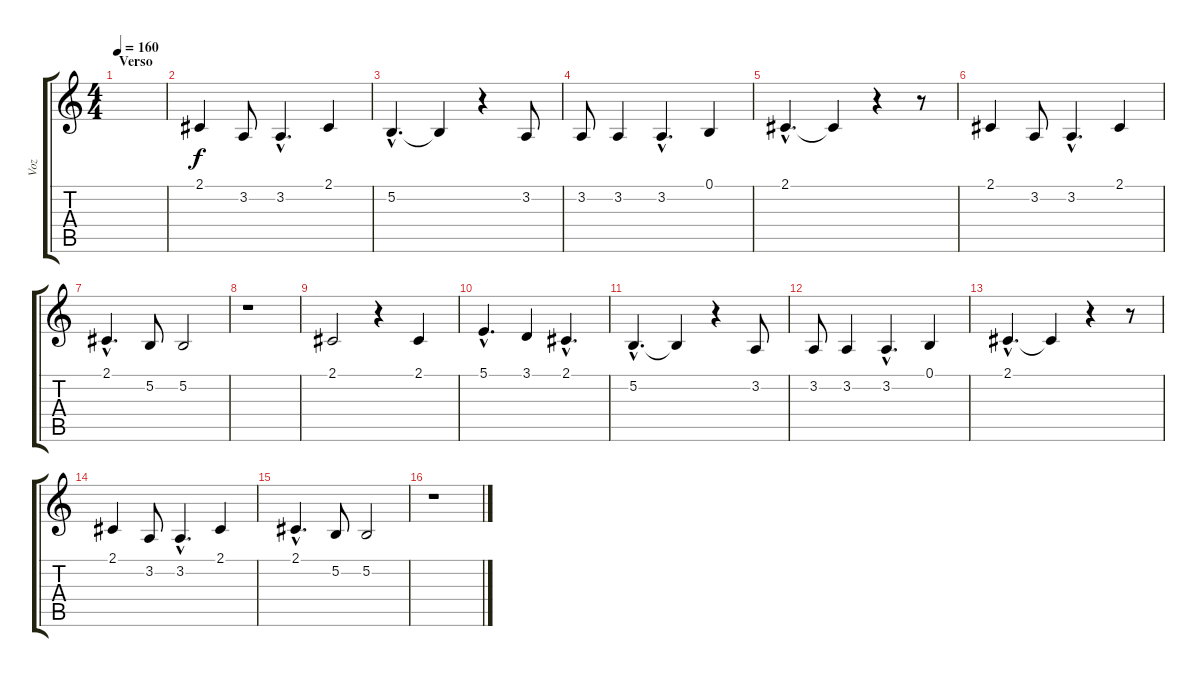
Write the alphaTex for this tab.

\track ("Voz" "Voz") {instrument lead8bassandlead}
\staff {score tabs}
\tuning (B3 Gb3 D3 A2 E2 B1) {hide}
\ts (4 4)
\section ("" "Verso")
\tempo 160
\clef g2
\ks c
|
2.1.4 3.2.8 3.2{hac}.4{d} 2.1.4 |
5.2{hac}.4{d} 5.2{t}.4 r.4 3.2.8 |
3.2.8 3.2.4 3.2{hac}.4{d} 0.1.4 |
2.1{hac}.4{d} 2.1{t}.4 r.4 r.8 |
2.1.4 3.2.8 3.2{hac}.4{d} 2.1.4 |
2.1{hac}.4{d} 5.2.8 5.2.2 |
r.1 |
2.1.2 r.4 2.1.4 |
5.1{hac}.4{d} 3.1.4 2.1{hac}.4{d} |
5.2{hac}.4{d} 5.2{t}.4 r.4 3.2.8 |
3.2.8 3.2.4 3.2{hac}.4{d} 0.1.4 |
2.1{hac}.4{d} 2.1{t}.4 r.4 r.8 |
2.1.4 3.2.8 3.2{hac}.4{d} 2.1.4 |
2.1{hac}.4{d} 5.2.8 5.2.2 |
r.1
